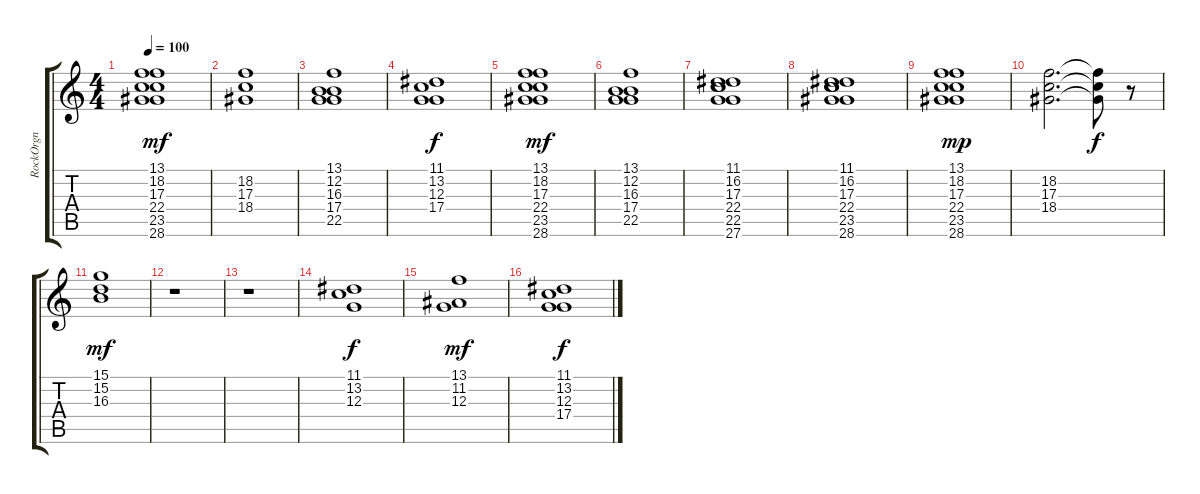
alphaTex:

\track ("RockOrgn" "RockOrgn") {instrument rockorgan}
\staff {score tabs}
\tuning (E4 B3 G3 D3 A2 E2) {hide}
\ts (4 4)
\tempo 100
\clef g2
\ks c
(13.1 18.2 17.3 22.4 23.5 28.6).1{dy mf} |
(18.2 17.3 18.4).1 |
(13.1 12.2 16.3 17.4 22.5).1 |
(11.1 13.2 12.3 17.4).1{dy f} |
(13.1 18.2 17.3 22.4 23.5 28.6).1{dy mf} |
(13.1 12.2 16.3 17.4 22.5).1 |
(11.1 16.2 17.3 22.4 22.5 27.6).1 |
(11.1 16.2 17.3 22.4 23.5 28.6).1 |
(13.1 18.2 17.3 22.4 23.5 28.6).1{dy mp} |
(18.2 17.3 18.4).2{d} (18.2{t} 17.3{t} 18.4{t}).8{dy f} r.8 |
(15.1 15.2 16.3).1{dy mf} |
r.1 |
r.1 |
(11.1 13.2 12.3).1{dy f} |
(13.1 11.2 12.3).1{dy mf} |
(11.1 13.2 12.3 17.4).1{dy f}
